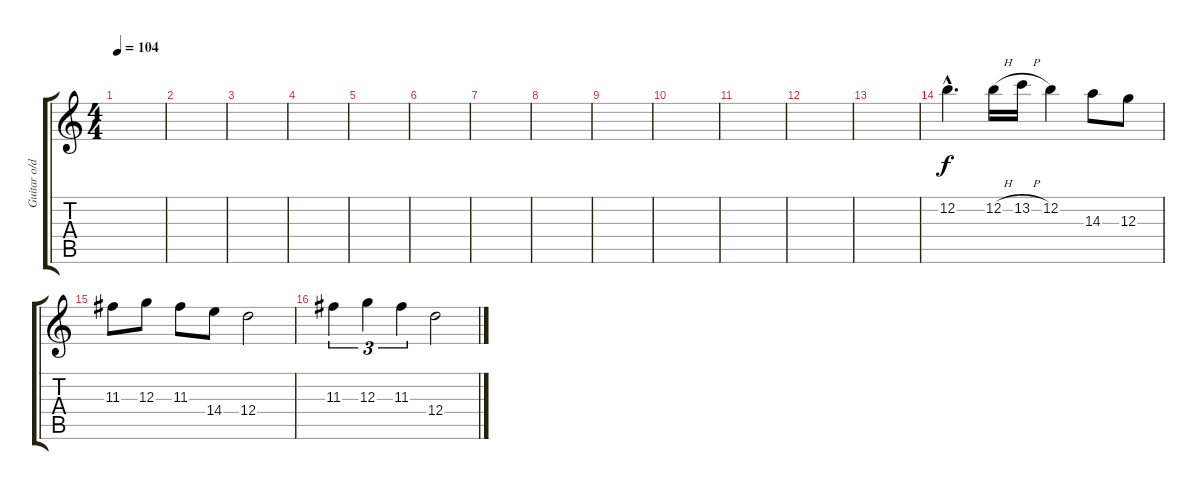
\track ("Guitar o/dub" "Guitar o/d") {instrument distortionguitar}
\staff {score tabs}
\tuning (E4 B3 G3 D3 A2 E2) {hide}
\ts (4 4)
\tempo 104
\clef g2
\ks c
|
|
|
|
|
|
|
|
|
|
|
|
|
12.2{hac}.4{d} 12.2{h}.16 13.2{h}.16 12.2.4 14.3.8 12.3.8 |
11.3.8 12.3.8 11.3.8 14.4.8 12.4.2 |
11.3.4{tu (3 2) volume 10} 12.3.4{tu (3 2)} 11.3.4{tu (3 2)} 12.4.2
